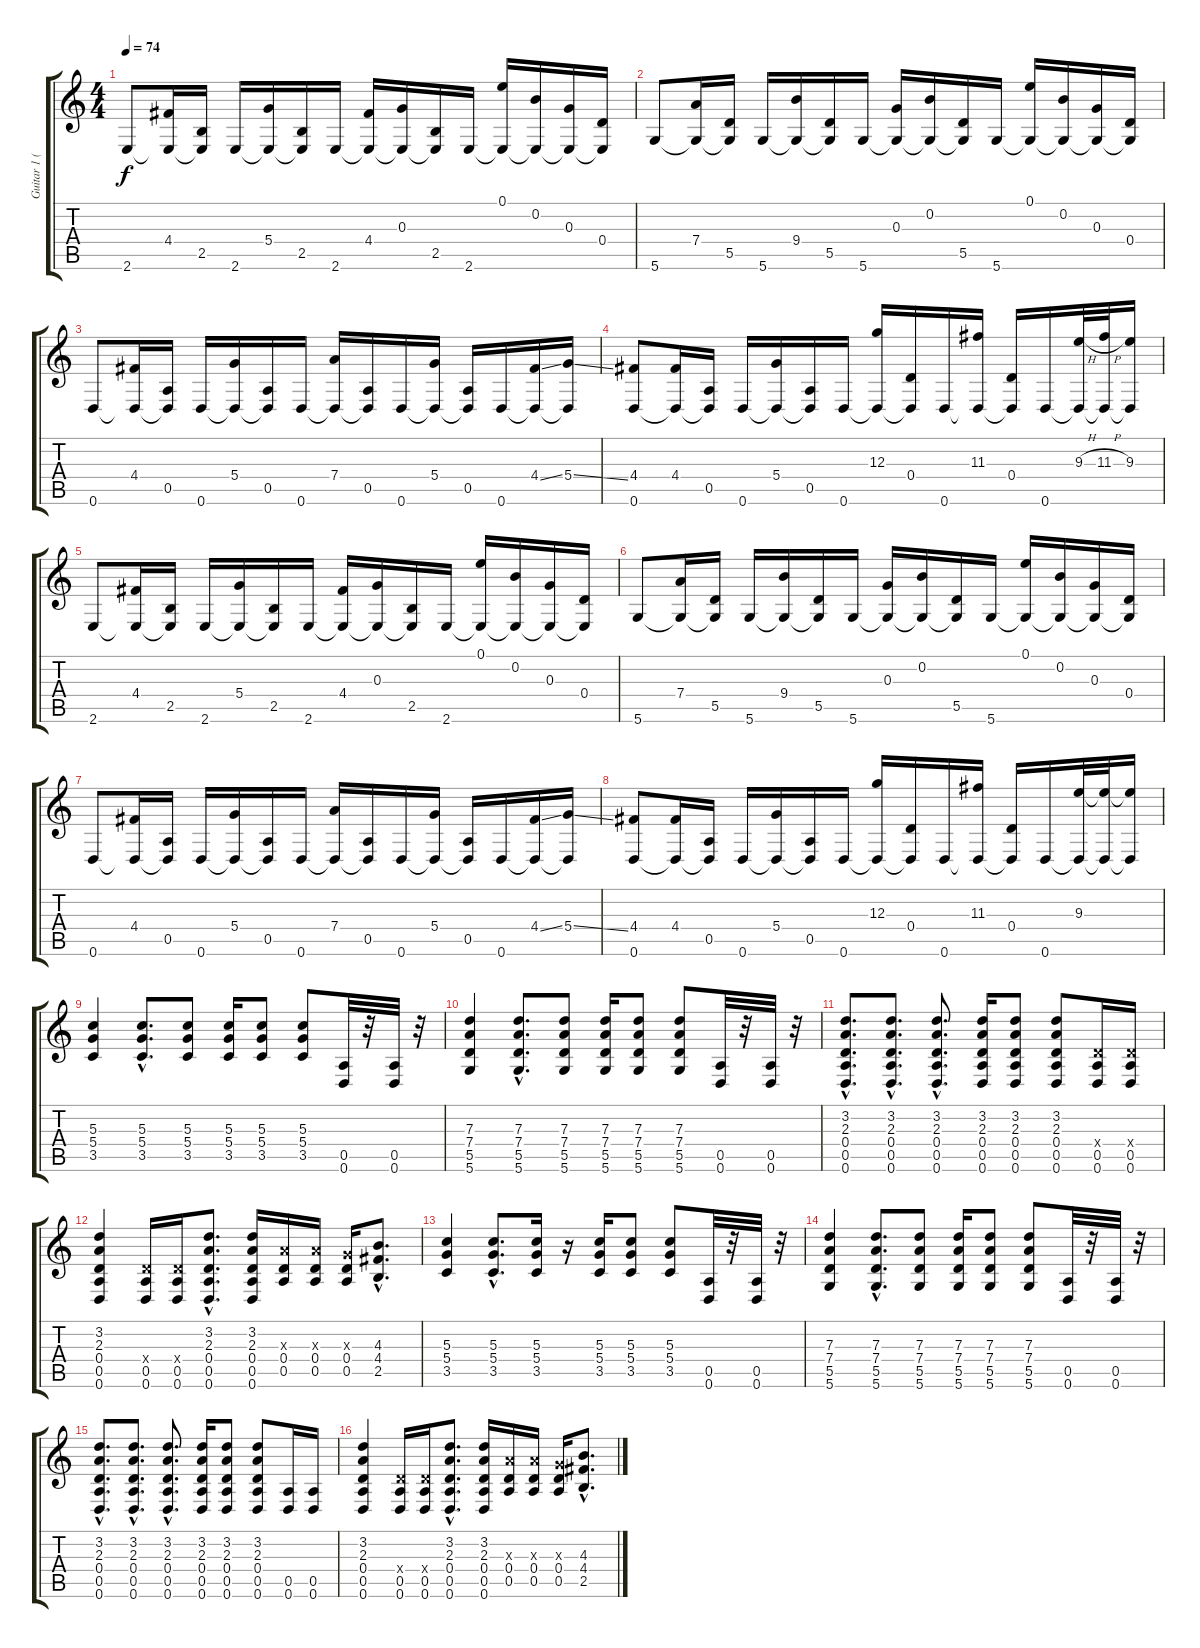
\track ("Guitar 1 (clean and overdriven)" "Guitar 1 (") {instrument electricguitarclean}
\staff {score tabs}
\tuning (E4 B3 G3 D3 A2 D2) {hide}
\ts (4 4)
\tempo 74
\clef g2
\ks c
2.6.8{dy f} (4.4 2.6{t}).16 (2.5 2.6{t}).16 2.6.16 (5.4 2.6{t}).16 (2.5 2.6{t}).16 2.6.16 (4.4 2.6{t}).16 (0.3 2.6{t}).16 (2.5 2.6{t}).16 2.6.16 (0.1 2.6{t}).16 (0.2 2.6{t}).16 (0.3 2.6{t}).16 (0.4 2.6{t}).16 |
5.6.8 (7.4 5.6{t}).16 (5.5 5.6{t}).16 5.6.16 (9.4 5.6{t}).16 (5.5 5.6{t}).16 5.6.16 (0.3 5.6{t}).16 (0.2 5.6{t}).16 (5.5 5.6{t}).16 5.6.16 (0.1 5.6{t}).16 (0.2 5.6{t}).16 (0.3 5.6{t}).16 (0.4 5.6{t}).16 |
0.6.8 (4.4 0.6{t}).16 (0.5 0.6{t}).16 0.6.16 (5.4 0.6{t}).16 (0.5 0.6{t}).16 0.6.16 (7.4 0.6{t}).16 (0.5 0.6{t}).16 0.6.16 (5.4 0.6{t}).16 (0.5 0.6{t}).16 0.6.16 (4.4{ss} 0.6{t}).16 (5.4{ss} 0.6{t}).16 |
(4.4 0.6).8 (4.4 0.6{t}).16 (0.5 0.6{t}).16 0.6.16 (5.4 0.6{t}).16 (0.5 0.6{t}).16 0.6.16 (12.3 0.6{t}).16 (0.4 0.6{t}).16 0.6.16 (11.3 0.6{t}).16 (0.4 0.6{t}).16 0.6.16 (9.3{h} 0.6{t}).32 (11.3{h} 0.6{t}).32 (9.3 0.6{t}).16 |
2.6.8 (4.4 2.6{t}).16 (2.5 2.6{t}).16 2.6.16 (5.4 2.6{t}).16 (2.5 2.6{t}).16 2.6.16 (4.4 2.6{t}).16 (0.3 2.6{t}).16 (2.5 2.6{t}).16 2.6.16 (0.1 2.6{t}).16 (0.2 2.6{t}).16 (0.3 2.6{t}).16 (0.4 2.6{t}).16 |
5.6.8 (7.4 5.6{t}).16 (5.5 5.6{t}).16 5.6.16 (9.4 5.6{t}).16 (5.5 5.6{t}).16 5.6.16 (0.3 5.6{t}).16 (0.2 5.6{t}).16 (5.5 5.6{t}).16 5.6.16 (0.1 5.6{t}).16 (0.2 5.6{t}).16 (0.3 5.6{t}).16 (0.4 5.6{t}).16 |
0.6.8 (4.4 0.6{t}).16 (0.5 0.6{t}).16 0.6.16 (5.4 0.6{t}).16 (0.5 0.6{t}).16 0.6.16 (7.4 0.6{t}).16 (0.5 0.6{t}).16 0.6.16 (5.4 0.6{t}).16 (0.5 0.6{t}).16 0.6.16 (4.4{ss} 0.6{t}).16 (5.4{ss} 0.6{t}).16 |
(4.4 0.6).8 (4.4 0.6{t}).16 (0.5 0.6{t}).16 0.6.16 (5.4 0.6{t}).16 (0.5 0.6{t}).16 0.6.16 (12.3 0.6{t}).16 (0.4 0.6{t}).16 0.6.16 (11.3 0.6{t}).16 (0.4 0.6{t}).16 0.6.16 (9.3 0.6{t}).32 (9.3{t} 0.6{t}).32 (9.3{t} 0.6{t}).16 |
(5.3 5.4 3.5).4{instrument overdrivenguitar} (5.3{hac} 5.4{hac} 3.5{hac}).8{d} (5.3 5.4 3.5).8 (5.3 5.4 3.5).16 (5.3 5.4 3.5).8 (5.3 5.4 3.5).8 (0.5 0.6).32 r.32 (0.5 0.6).32 r.32 |
(7.3 7.4 5.5 5.6).4 (7.3{hac} 7.4{hac} 5.5{hac} 5.6{hac}).8{d} (7.3 7.4 5.5 5.6).8 (7.3 7.4 5.5 5.6).16 (7.3 7.4 5.5 5.6).8 (7.3 7.4 5.5 5.6).8 (0.5 0.6).32 r.32 (0.5 0.6).32 r.32 |
(3.2{hac} 2.3{hac} 0.4{hac} 0.5{hac} 0.6{hac}).8{d} (3.2{hac} 2.3{hac} 0.4{hac} 0.5{hac} 0.6{hac}).8{d} (3.2{hac} 2.3{hac} 0.4{hac} 0.5{hac} 0.6{hac}).8{d} (3.2 2.3 0.4 0.5 0.6).16 (3.2 2.3 0.4 0.5 0.6).8 (3.2 2.3 0.4 0.5 0.6).8 (0.4{x} 0.5 0.6).16 (0.4{x} 0.5 0.6).16 |
(3.2 2.3 0.4 0.5 0.6).4 (0.4{x} 0.5 0.6).16 (0.4{x} 0.5 0.6).16 (3.2{hac} 2.3{hac} 0.4{hac} 0.5{hac} 0.6{hac}).8{d} (3.2 2.3 0.4 0.5 0.6).16 (2.3{x} 0.4 0.5).16 (2.3{x} 0.4 0.5).16 (0.3{x} 0.4 0.5).16 (4.3{hac} 4.4{hac} 2.5{hac}).8{d} |
(5.3 5.4 3.5).4 (5.3{hac} 5.4{hac} 3.5{hac}).8{d} (5.3 5.4 3.5).16 r.16 (5.3 5.4 3.5).16 (5.3 5.4 3.5).8 (5.3 5.4 3.5).8 (0.5 0.6).32 r.32 (0.5 0.6).32 r.32 |
(7.3 7.4 5.5 5.6).4 (7.3{hac} 7.4{hac} 5.5{hac} 5.6{hac}).8{d} (7.3 7.4 5.5 5.6).8 (7.3 7.4 5.5 5.6).16 (7.3 7.4 5.5 5.6).8 (7.3 7.4 5.5 5.6).8 (0.5 0.6).32 r.32 (0.5 0.6).32 r.32 |
(3.2{hac} 2.3{hac} 0.4{hac} 0.5{hac} 0.6{hac}).8{d} (3.2{hac} 2.3{hac} 0.4{hac} 0.5{hac} 0.6{hac}).8{d} (3.2{hac} 2.3{hac} 0.4{hac} 0.5{hac} 0.6{hac}).8{d} (3.2 2.3 0.4 0.5 0.6).16 (3.2 2.3 0.4 0.5 0.6).8 (3.2 2.3 0.4 0.5 0.6).8 (0.5 0.6).16 (0.5 0.6).16 |
(3.2 2.3 0.4 0.5 0.6).4 (0.4{x} 0.5 0.6).16 (0.4{x} 0.5 0.6).16 (3.2{hac} 2.3{hac} 0.4{hac} 0.5{hac} 0.6{hac}).8{d} (3.2 2.3 0.4 0.5 0.6).16 (2.3{x} 0.4 0.5).16 (2.3{x} 0.4 0.5).16 (0.3{x} 0.4 0.5).16 (4.3{hac} 4.4{hac} 2.5{hac}).8{d}
